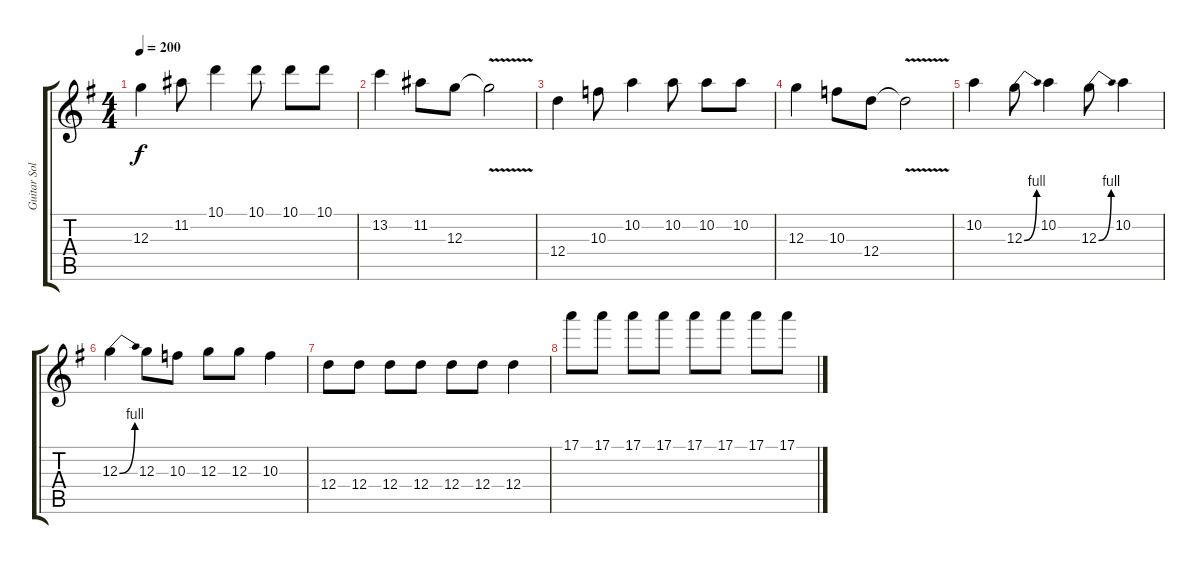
\track ("Guitar Solo - Johnny Ramone" "Guitar Sol") {instrument distortionguitar}
\staff {score tabs}
\tuning (E4 B3 G3 D3 A2 E2) {hide}
\ts (4 4)
\tempo 200
\clef g2
\ks g
12.3.4{dy f} 11.2.8 10.1.4 10.1.8 10.1.8 10.1.8 |
13.2.4 11.2.8 12.3.8 12.3{v t}.2 |
12.4.4 10.3.8 10.2.4 10.2.8 10.2.8 10.2.8 |
12.3.4 10.3.8 12.4.8 12.4{v t}.2 |
10.2.4 12.3{be (bend 0 0 60 4)}.8 10.2.4 12.3{be (bend 0 0 60 4)}.8 10.2.4 |
12.3{be (bend 0 0 60 4)}.4 12.3.8 10.3.8 12.3.8 12.3.8 10.3.4 |
12.4.8 12.4.8 12.4.8 12.4.8 12.4.8 12.4.8 12.4.4 |
17.1.8 17.1.8 17.1.8 17.1.8 17.1.8 17.1.8 17.1.8 17.1.8
